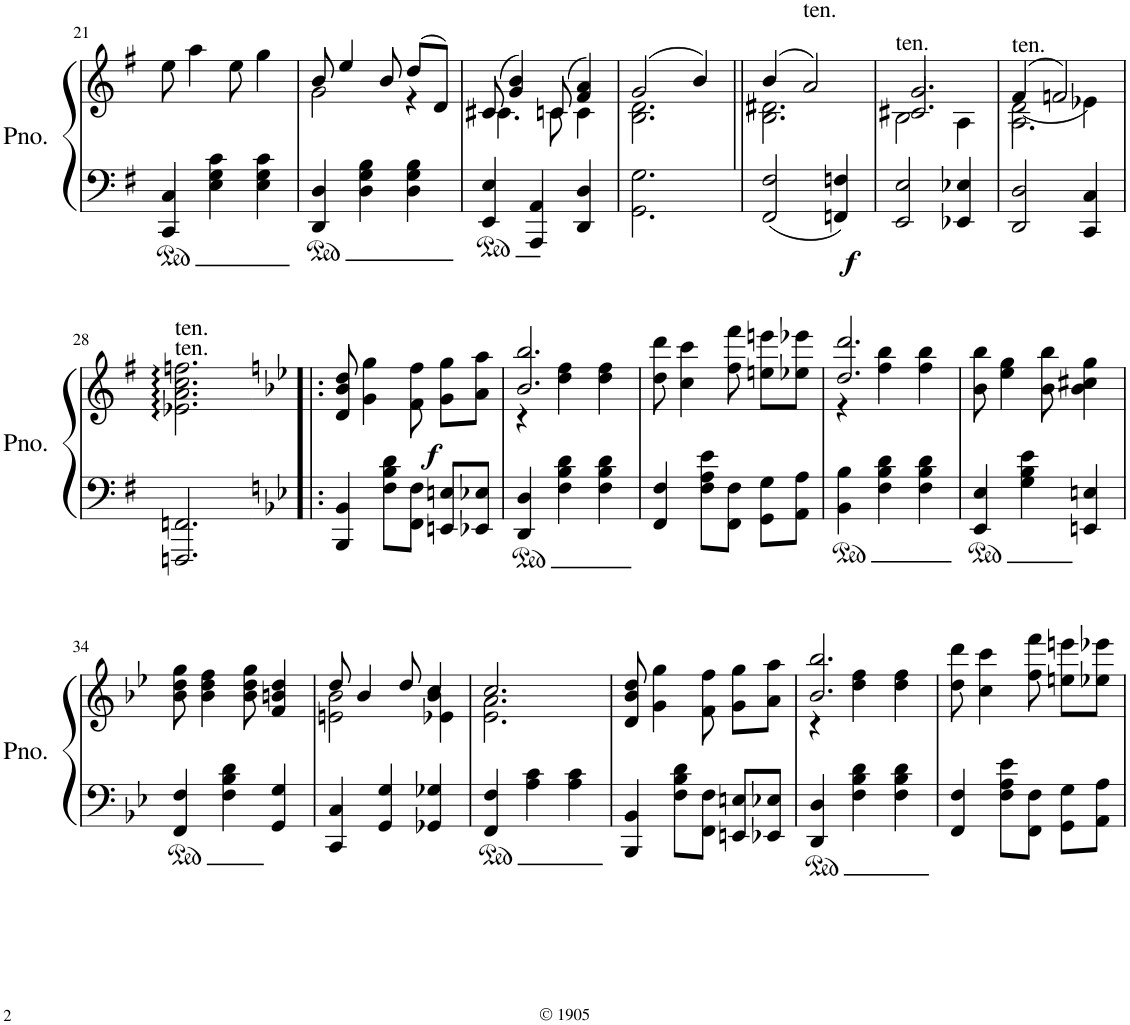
**kern	**kern	**dynam
*part1	*part1	*part1
*staff2	*staff1	*staff1/2
*I"Piano	*	*
*I'Pno.	*	*
!!LO:PB:g=z
*clefF4	*clefG2	*
*k[f#]	*k[f#]	*
*M3/4	*M3/4	*
=21	=21	=21
4CC/ 4C/	8ee\	.
.	4aa\	.
4E\ 4G\ 4c\	.	.
.	8ee\	.
4E\ 4G\ 4c\	4gg\	.
=22	=22	=22
*	*^	*
4DD/ 4D/	8b/	2g\	.
.	4ee/	.	.
4D\ 4G\ 4B\	.	.	.
.	8b/	.	.
4D\ 4G\ 4B\	(8dd/L	4r	.
.	8d/J)	.	.
=23	=23	=23	=23
4EE/ 4E/	(8c#X/	4.c#\	.
.	4g/ 4b/)	.	.
4AAA/ 4AA/	.	.	.
.	(8cn/	8c\	.
4DD/ 4D/	4f#/ 4a/)	4c\	.
=24	=24	=24	=24
*^	*	*	*
2.ryy	2.GG\ 2.G\	(2g/	2.B\ 2.d\	.
.	.	4b/)	.	.
*v	*v	*	*	*
=25||	=25||	=25||	=25||
!	!	!	!LO:DY:b=2
2FF#/ 2F#/	(4b/	2.B\ 2.d#X\	f
!	!LO:TX:a:t=ten.	!	!
.	2a/)	.	.
4FFn/ 4Fn/	.	.	.
=26	=26	=26	=26
*	*	*^	*
!	!LO:TX:a:t=ten.	!	!	!
2EE/ 2E/	2.c#X/	2B\	2.g/	.
4EE-X/ 4E-X/	.	4A\	.	.
=27	=27	=27	=27	=27
!	!LO:TX:a:t=ten.	!	!	!
2DD/ 2D/	(4f#/	(2d\	2.A\	.
.	2fn/)	.	.	.
4CC/ 4C/	.	4e-X\)	.	.
*	*	*v	*v	*
!!LO:LB:g=z
=28	=28	=28	=28
!	!LO:TX:a:t=ten.	!	!
!	!LO:TX:a:t=ten.	!	!
*	*v	*v	*
2.FFFn/ 2.FFn/	2.e-X\: 2.a\: 2.cc\: 2.ffn\:	.
=29!|:	=29!|:	=29!|:
*k[b-e-]	*k[b-e-]	*
!	!	!LO:DY:b
4BBB-/ 4BB-/	8d/ 8b-/ 8dd/	f
.	4g\ 4gg\	.
8F\ 8B-\ 8d\L	.	.
8FF\ 8F\J	8f\ 8ff\	.
8EEn/ 8En/L	8g\ 8gg\L	.
8EE-X/ 8E-X/J	8a\ 8aa\J	.
=30	=30	=30
*	*^	*
4DD/ 4D/	2.b-/ 2.bb-/	4r	.
4F\ 4B-\ 4d\	.	4dd\ 4ff\	.
4F\ 4B-\ 4d\	.	4dd\ 4ff\	.
*	*v	*v	*
=31	=31	=31
4FF/ 4F/	8dd\ 8ddd\	.
.	4cc\ 4ccc\	.
8F\ 8A\ 8e-\L	.	.
8FF\ 8F\J	8ff\ 8fff\	.
8GG\ 8G\L	8een\ 8eeen\L	.
8AA\ 8A\J	8ee-X\ 8eee-X\J	.
=32	=32	=32
*	*^	*
4BB-\ 4B-\	2.dd/ 2.ddd/	4r	.
4F\ 4B-\ 4d\	.	4ff\ 4bb-\	.
4F\ 4B-\ 4d\	.	4ff\ 4bb-\	.
*	*v	*v	*
=33	=33	=33
4EE-/ 4E-/	8b-\ 8bb-\	.
.	4ee-\ 4gg\	.
4G\ 4B-\ 4e-\	.	.
.	8b-\ 8bb-\	.
4EEn/ 4En/	4b-\ 4cc#X\ 4gg\	.
!!LO:LB:g=z
=34	=34	=34
4FF/ 4F/	8b-\ 8dd\ 8gg\	.
.	4b-\ 4dd\ 4ff\	.
4F\ 4B-\ 4d\	.	.
.	8b-\ 8dd\ 8gg\	.
4GG/ 4G/	4f/ 4bn/ 4dd/	.
=35	=35	=35
*	*^	*
4CC/ 4C/	8dd/	2en\ 2b-\	.
.	4b-/	.	.
4GG/ 4G/	.	.	.
.	8dd/	.	.
4GG-X/ 4G-X/	4cc/	4e-X\ 4b-\	.
=36	=36	=36	=36
4FF/ 4F/	2.cc/	2.e-\ 2.a\	.
4A\ 4c\	.	.	.
4A\ 4c\	.	.	.
*	*v	*v	*
=37	=37	=37
4BBB-/ 4BB-/	8d/ 8b-/ 8dd/	.
.	4g\ 4gg\	.
8F\ 8B-\ 8d\L	.	.
8FF\ 8F\J	8f\ 8ff\	.
8EEn/ 8En/L	8g\ 8gg\L	.
8EE-X/ 8E-X/J	8a\ 8aa\J	.
=38	=38	=38
*	*^	*
4DD/ 4D/	2.b-/ 2.bb-/	4r	.
4F\ 4B-\ 4d\	.	4dd\ 4ff\	.
4F\ 4B-\ 4d\	.	4dd\ 4ff\	.
*	*v	*v	*
=39	=39	=39
4FF/ 4F/	8dd\ 8ddd\	.
.	4cc\ 4ccc\	.
8F\ 8A\ 8e-\L	.	.
8FF\ 8F\J	8ff\ 8fff\	.
8GG\ 8G\L	8een\ 8eeen\L	.
8AA\ 8A\J	8ee-X\ 8eee-X\J	.
=	=	=
*-	*-	*-
